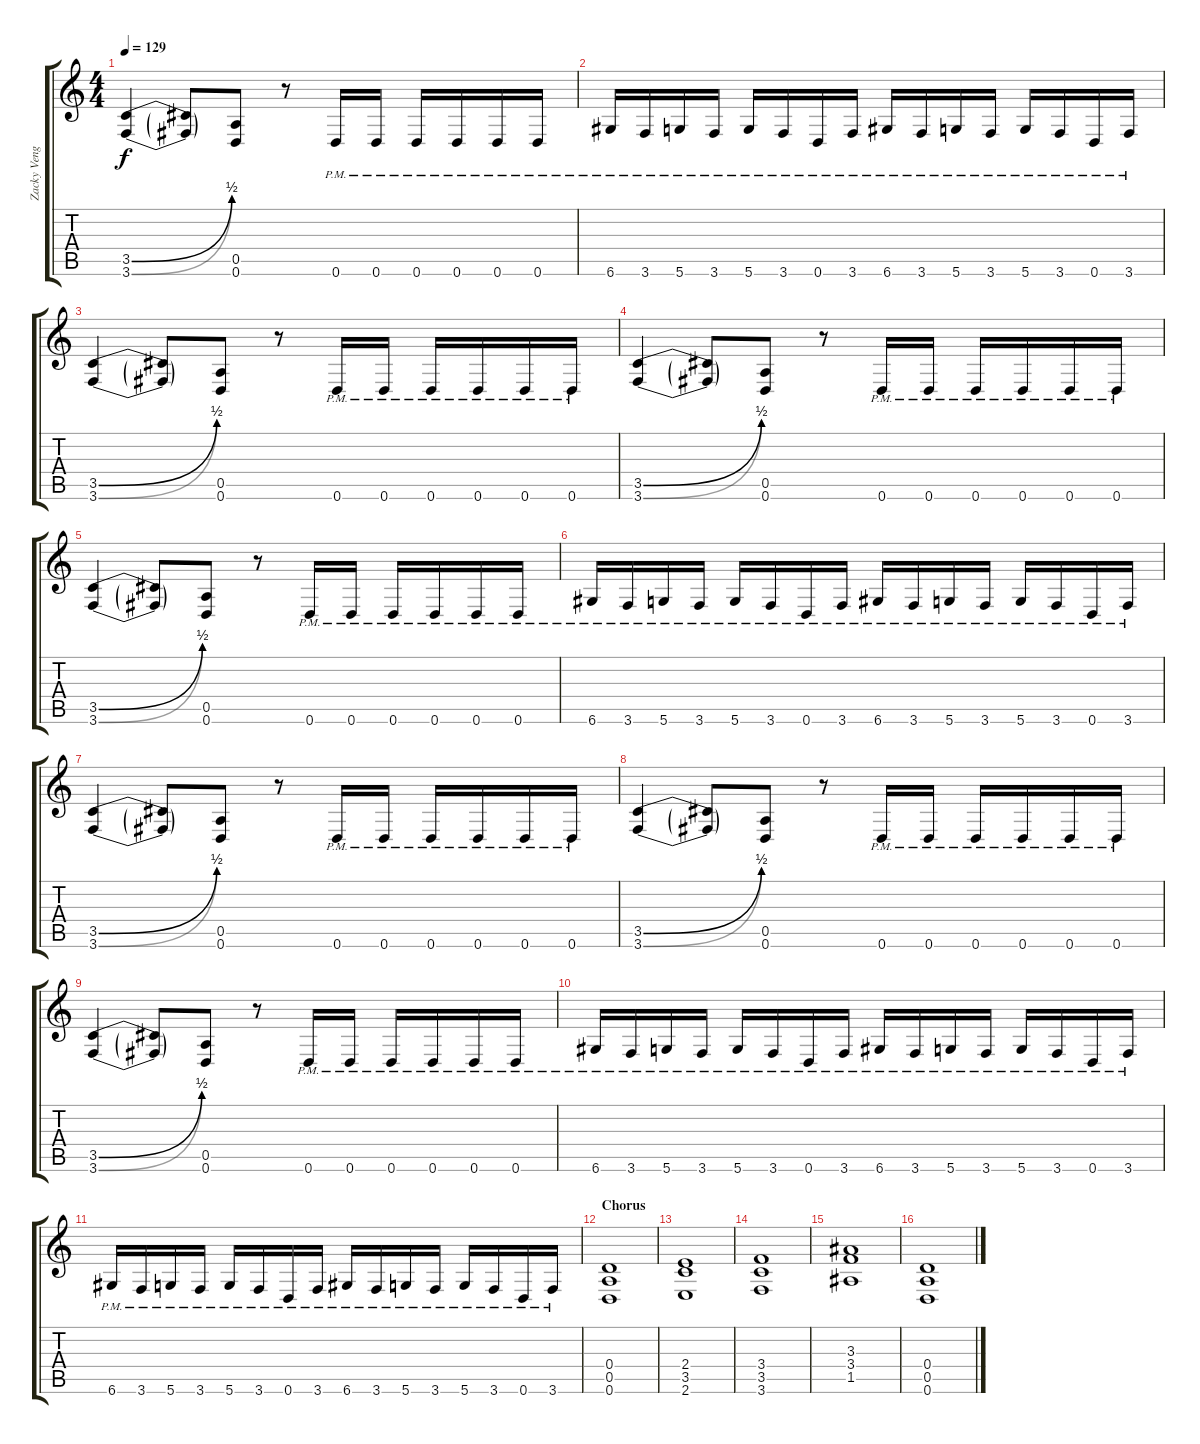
\track ("Zacky Vengeance (Rhythm)" "Zacky Veng") {instrument distortionguitar}
\staff {score tabs}
\tuning (E4 B3 G3 D3 A2 D2) {hide}
\ts (4 4)
\tempo 129
\clef g2
\ks c
(3.5{be (bend 0 0 60 2)} 3.6{be (bend 0 0 60 2)}).4{dy f} (3.5{t} 3.6{t}).8 (0.5 0.6).8 r.8 0.6{pm}.16 0.6{pm}.16 0.6{pm}.16 0.6{pm}.16 0.6{pm}.16 0.6{pm}.16 |
6.6{pm}.16 3.6{pm}.16 5.6{pm}.16 3.6{pm}.16 5.6{pm}.16 3.6{pm}.16 0.6{pm}.16 3.6{pm}.16 6.6{pm}.16 3.6{pm}.16 5.6{pm}.16 3.6{pm}.16 5.6{pm}.16 3.6{pm}.16 0.6{pm}.16 3.6{pm}.16 |
(3.5{be (bend 0 0 60 2)} 3.6{be (bend 0 0 60 2)}).4 (3.5{t} 3.6{t}).8 (0.5 0.6).8 r.8 0.6{pm}.16 0.6{pm}.16 0.6{pm}.16 0.6{pm}.16 0.6{pm}.16 0.6{pm}.16 |
(3.5{be (bend 0 0 60 2)} 3.6{be (bend 0 0 60 2)}).4 (3.5{t} 3.6{t}).8 (0.5 0.6).8 r.8 0.6{pm}.16 0.6{pm}.16 0.6{pm}.16 0.6{pm}.16 0.6{pm}.16 0.6{pm}.16 |
(3.5{be (bend 0 0 60 2)} 3.6{be (bend 0 0 60 2)}).4 (3.5{t} 3.6{t}).8 (0.5 0.6).8 r.8 0.6{pm}.16 0.6{pm}.16 0.6{pm}.16 0.6{pm}.16 0.6{pm}.16 0.6{pm}.16 |
6.6{pm}.16 3.6{pm}.16 5.6{pm}.16 3.6{pm}.16 5.6{pm}.16 3.6{pm}.16 0.6{pm}.16 3.6{pm}.16 6.6{pm}.16 3.6{pm}.16 5.6{pm}.16 3.6{pm}.16 5.6{pm}.16 3.6{pm}.16 0.6{pm}.16 3.6{pm}.16 |
(3.5{be (bend 0 0 60 2)} 3.6{be (bend 0 0 60 2)}).4 (3.5{t} 3.6{t}).8 (0.5 0.6).8 r.8 0.6{pm}.16 0.6{pm}.16 0.6{pm}.16 0.6{pm}.16 0.6{pm}.16 0.6{pm}.16 |
(3.5{be (bend 0 0 60 2)} 3.6{be (bend 0 0 60 2)}).4 (3.5{t} 3.6{t}).8 (0.5 0.6).8 r.8 0.6{pm}.16 0.6{pm}.16 0.6{pm}.16 0.6{pm}.16 0.6{pm}.16 0.6{pm}.16 |
(3.5{be (bend 0 0 60 2)} 3.6{be (bend 0 0 60 2)}).4 (3.5{t} 3.6{t}).8 (0.5 0.6).8 r.8 0.6{pm}.16 0.6{pm}.16 0.6{pm}.16 0.6{pm}.16 0.6{pm}.16 0.6{pm}.16 |
6.6{pm}.16 3.6{pm}.16 5.6{pm}.16 3.6{pm}.16 5.6{pm}.16 3.6{pm}.16 0.6{pm}.16 3.6{pm}.16 6.6{pm}.16 3.6{pm}.16 5.6{pm}.16 3.6{pm}.16 5.6{pm}.16 3.6{pm}.16 0.6{pm}.16 3.6{pm}.16 |
6.6{pm}.16 3.6{pm}.16 5.6{pm}.16 3.6{pm}.16 5.6{pm}.16 3.6{pm}.16 0.6{pm}.16 3.6{pm}.16 6.6{pm}.16 3.6{pm}.16 5.6{pm}.16 3.6{pm}.16 5.6{pm}.16 3.6{pm}.16 0.6{pm}.16 3.6{pm}.16 |
\section ("" "Chorus")
(0.4 0.5 0.6).1 |
(2.4 3.5 2.6).1 |
(3.4 3.5 3.6).1 |
(3.3 3.4 1.5).1 |
(0.4 0.5 0.6).1
